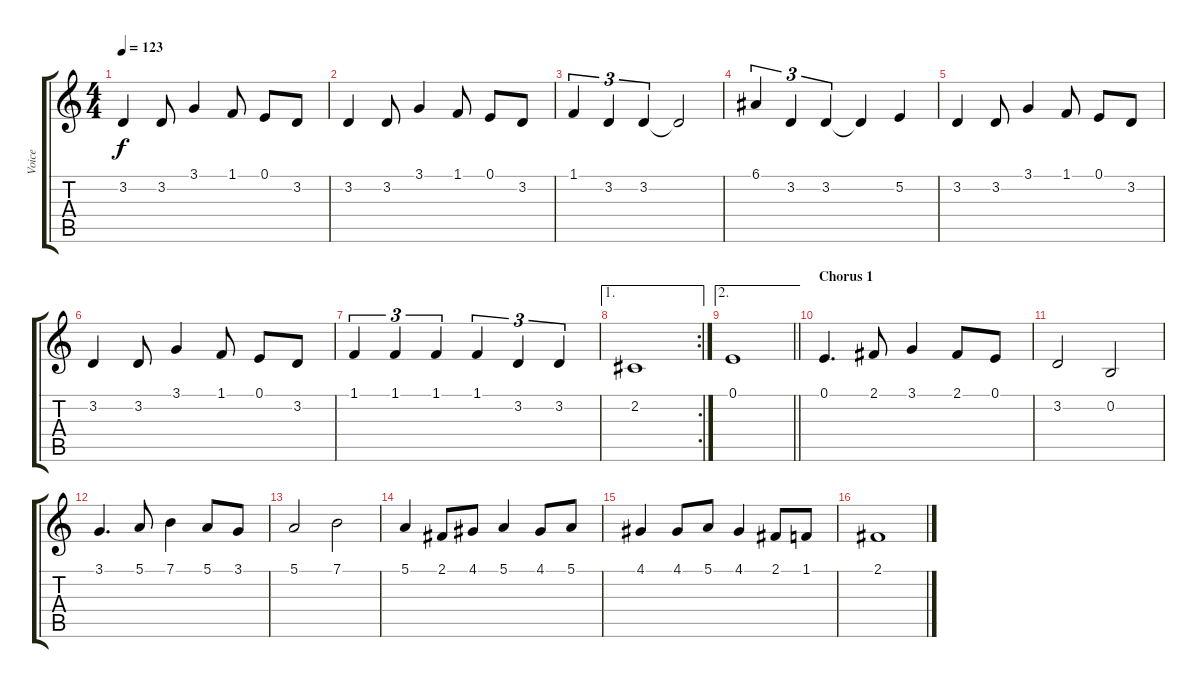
\track ("Voice" "Voice") {instrument altosax}
\staff {score tabs}
\tuning (E4 B3 G3 D3 A2 E2) {hide}
\ts (4 4)
\tempo 123
\clef g2
\ks c
3.2.4{dy f} 3.2.8 3.1.4 1.1.8 0.1.8 3.2.8 |
3.2.4 3.2.8 3.1.4 1.1.8 0.1.8 3.2.8 |
1.1.4{tu (3 2)} 3.2.4{tu (3 2)} 3.2.4{tu (3 2)} 3.2{t}.2 |
6.1.4{tu (3 2)} 3.2.4{tu (3 2)} 3.2.4{tu (3 2)} 3.2{t}.4 5.2.4 |
3.2.4 3.2.8 3.1.4 1.1.8 0.1.8 3.2.8 |
3.2.4 3.2.8 3.1.4 1.1.8 0.1.8 3.2.8 |
1.1.4{tu (3 2)} 1.1.4{tu (3 2)} 1.1.4{tu (3 2)} 1.1.4{tu (3 2)} 3.2.4{tu (3 2)} 3.2.4{tu (3 2)} |
\ae 1
\rc 2
2.2.1 |
\ae 2
\barLineRight lightlight
0.1.1 |
\section ("" "Chorus 1")
0.1.4{d} 2.1.8 3.1.4 2.1.8 0.1.8 |
3.2.2 0.2.2 |
3.1.4{d} 5.1.8 7.1.4 5.1.8 3.1.8 |
5.1.2 7.1.2 |
5.1.4 2.1.8 4.1.8 5.1.4 4.1.8 5.1.8 |
4.1.4 4.1.8 5.1.8 4.1.4 2.1.8 1.1.8 |
2.1.1
